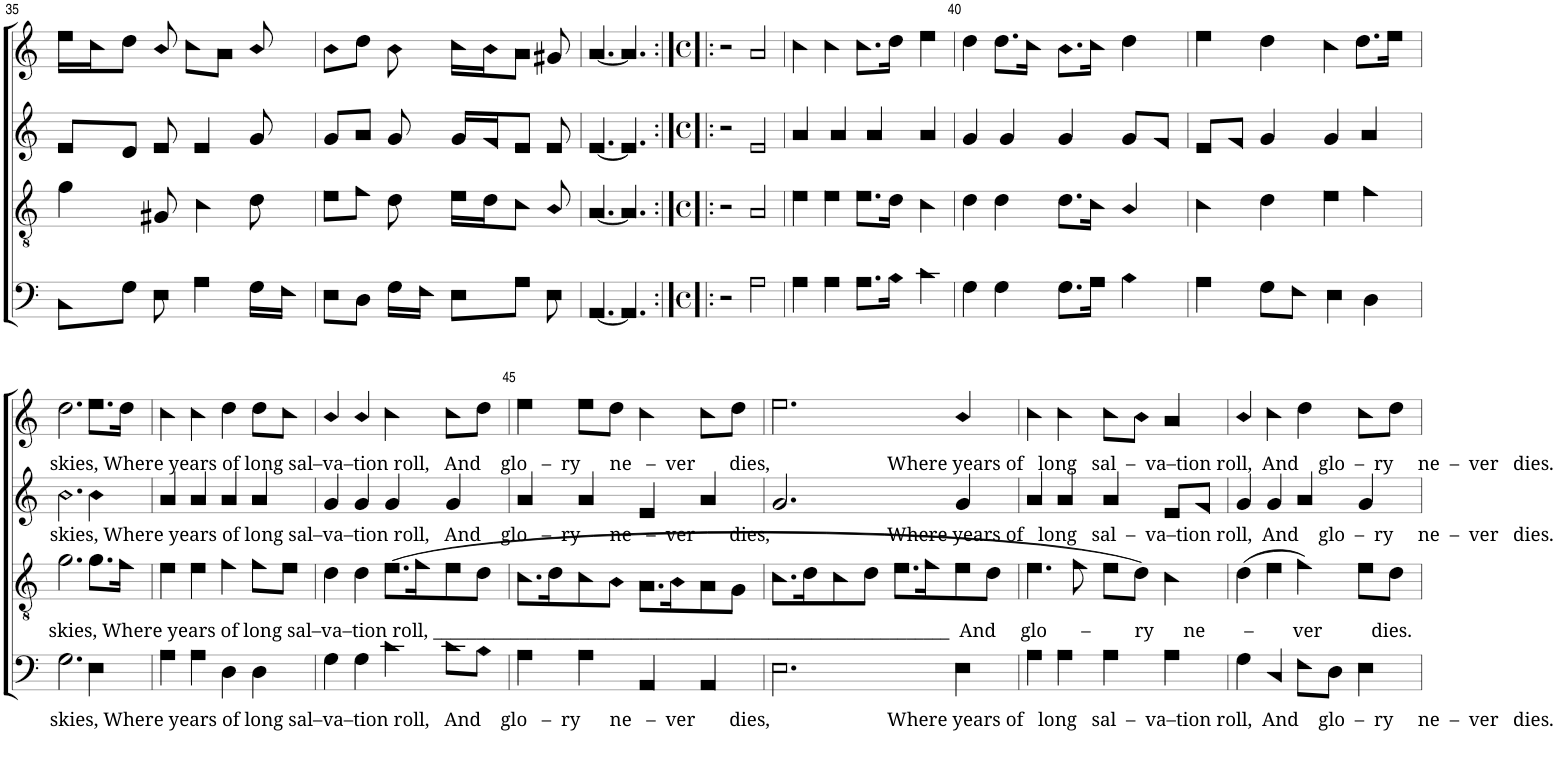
**kern	**kern	**kern	**kern
*part4	*part3	*part2	*part1
*staff4	*staff3	*staff2	*staff1
*I"Bass	*I"Tenor	*I"Voice	*I"Voice
!!LO:PB:g=z
*clefF4	*clefGv2	*clefG2	*clefG2
*k[]	*k[]	*k[]	*k[]
*M6/8	*M6/8	*M6/8	*M6/8
=35	=35	=35	=35
8C!\L	4g!\	8e!/L	16ee!\LL
.	.	.	16cc!\J
8G!\J	.	8d!/J	8dd!\J
8E!\	8G#X!/	8e!/	8b!/
4A!\	4c!\	4e!/	8cc!\L
.	.	.	8a!\J
16G!\LL	8d!\	8g!/	8b!/
16F!\JJ	.	.	.
=36	=36	=36	=36
8E!\L	8e!\L	8g!/L	8b!\L
8D!\J	8f!\J	8a!/J	8dd!\J
16G!\LL	8d!\	8g!/	8b!\
16F!\JJ	.	.	.
8E!\L	16e!\LL	16g!/LL	16cc!\LL
.	16d!\J	16f!/J	16b!\J
8A!\J	8c!\J	8e!/J	8a!\J
8E!\	8B!/	8e!/	8g#X!/
=37	=37	=37	=37
[4.AA!/	[4.A!/	[4.e!/	[4.a!/
4.AA!/]	4.A!/]	4.e!/]	4.a!/]
=38:|!|:	=38:|!|:	=38:|!|:	=38:|!|:
*M4/4	*M4/4	*M4/4	*M4/4
*met(c)	*met(c)	*met(c)	*met(c)
2r	2r	2r	2r
2A!\	2A!/	2e!/	2a!/
=39	=39	=39	=39
4A!\	4e!\	4a!/	4cc!\
4A!\	4e!\	4a!/	4cc!\
8.A!\L	8.e!\L	4a!/	8.cc!\L
16B!\Jk	16d!\Jk	.	16dd!\Jk
4c!\	4c!\	4a!/	4ee!\
=40	=40	=40	=40
4G!\	4d!\	4g!/	4dd!\
4G!\	4d!\	4g!/	8.dd!\L
.	.	.	16cc!\Jk
8.G!\L	8.d!\L	4g!/	8.b!\L
16A!\Jk	16c!\Jk	.	16cc!\Jk
4B!\	4B!/	8g!/L	4dd!\
.	.	8f!/J	.
=41	=41	=41	=41
4A!\	4c!\	8e!/L	4ee!\
.	.	8f!/J	.
8G!\L	4d!\	4g!/	4dd!\
8F!\J	.	.	.
4E!\	4e!\	4g!/	4cc!\
4D!\	4f!\	4a!/	8.dd!\L
.	.	.	16ee!\Jk
!!LO:LB:g=z
=42	=42	=42	=42
!	!	!	!LO:TX:b:t=skies, Where years of long sal–va–tion roll,   And    glo   –  ry      ne   –  ver       dies,                        Where years of   long   sal  –  va–tion roll,  And    glo  –  ry     ne  –  ver   dies.
!	!	!LO:TX:b:t=skies, Where years of long sal–va–tion roll,   And    glo   –  ry      ne   –  ver       dies,                        Where years of   long   sal  –  va–tion roll,  And    glo  –  ry     ne  –  ver   dies.	!
!	!LO:TX:b:t=skies, Where years of long sal–va–tion roll, ____________________________________________________________  And     glo       –         ry      ne        –        ver          dies.	!	!
!LO:TX:b:t=skies, Where years of long sal–va–tion roll,   And    glo   –  ry      ne   –  ver       dies,                        Where years of   long   sal  –  va–tion roll,  And    glo  –  ry     ne  –  ver   dies.	!	!	!
2.G!\	2.g!\	2.b!\	2.dd!\
4E!\	8.g!\L	4b!\	8.ee!\L
.	16f!\Jk	.	16dd!\Jk
=43	=43	=43	=43
4A!\	4e!\	4a!/	4cc!\
4A!\	4e!\	4a!/	4cc!\
4D!\	4f!\	4a!/	4dd!\
4D!\	8f!\L	4a!/	8dd!\L
.	8e!\J	.	8cc!\J
=44	=44	=44	=44
4G!\	4d!\	4g!/	4b!/
4G!\	4d!\	4g!/	4b!/
4c!\	(8.e!\L	4g!/	4cc!\
.	16f!\K	.	.
8c!\L	8e!\	4g!/	8cc!\L
8B!\J	8d!\J	.	8dd!\J
=45	=45	=45	=45
4A!\	8.c!\L	4a!/	4ee!\
.	16d!\K	.	.
4A!\	8c!\	4a!/	8ee!\L
.	8B!\J	.	8dd!\J
4AA!/	8.A!\L	4e!/	4cc!\
.	16B!\K	.	.
4AA!/	8A!\	4a!/	8cc!\L
.	8G!\J	.	8dd!\J
=46	=46	=46	=46
2.E!\	8.c!\L	2.g!/	2.ee!\
.	16d!\K	.	.
.	8c!\	.	.
.	8d!\J	.	.
.	8.e!\L	.	.
.	16f!\K	.	.
4E!\	8e!\	4g!/	4b!/
.	8d!\J	.	.
=47	=47	=47	=47
4A!\	4.e!\	4a!/	4cc!\
4A!\	.	4a!/	4cc!\
.	8f!\	.	.
4A!\	8e!\L	4a!/	8cc!\L
.	8d!\J)	.	8b!\J
4A!\	4c!\	8e!/L	4a!/
.	.	8f!/J	.
=48	=48	=48	=48
4G!\	(4d!\	4g!/	4b!/
4C!/	4e!\	4g!/	4cc!\
8F!\L	4f!\)	4a!/	4dd!\
8D!\J	.	.	.
4E!\	8e!\L	4g!/	8cc!\L
.	8d!\J	.	8dd!\J
=	=	=	=
*-	*-	*-	*-
